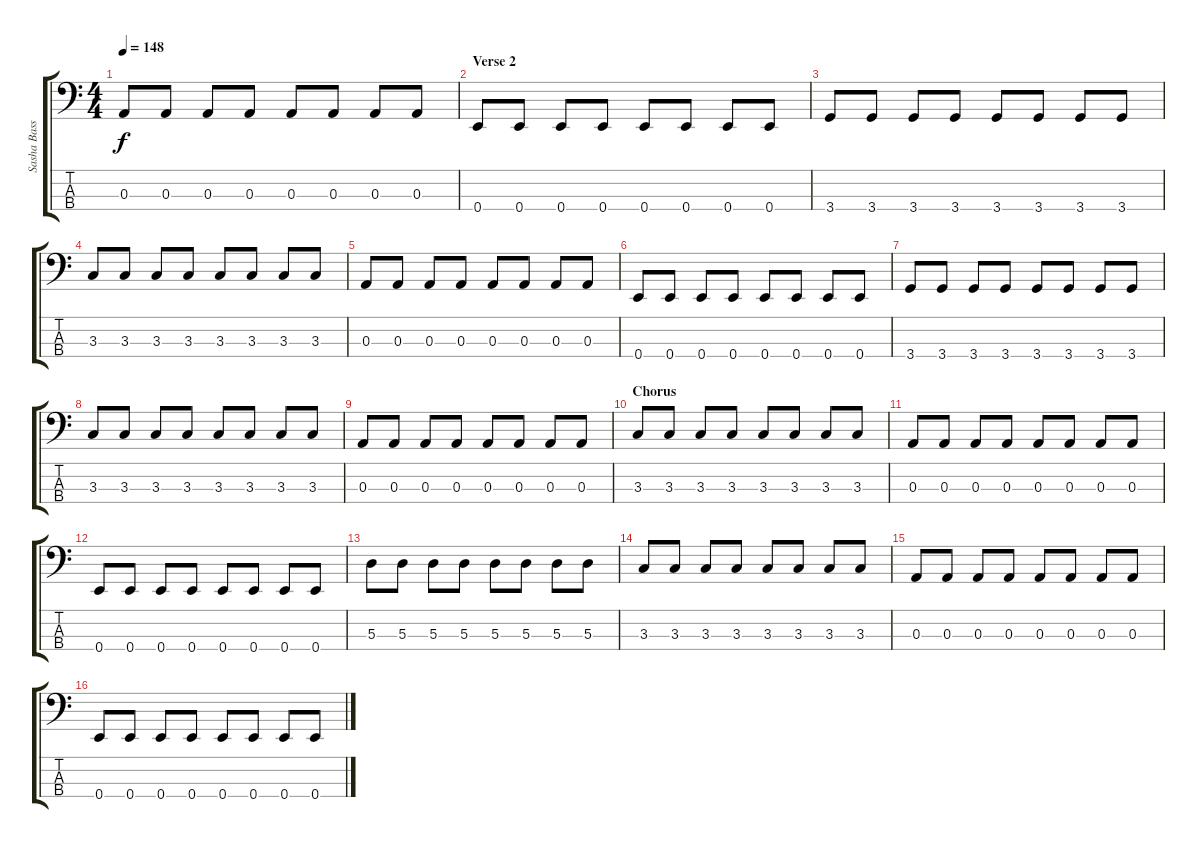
\track ("Sasha Bass" "Sasha Bass") {instrument electricbasspick}
\staff {score tabs}
\tuning (G2 D2 A1 E1) {hide}
\ts (4 4)
\tempo 148
\clef f4
\ks c
0.3.8{dy f} 0.3.8 0.3.8 0.3.8 0.3.8 0.3.8 0.3.8 0.3.8 |
\section ("" "Verse 2")
0.4.8 0.4.8 0.4.8 0.4.8 0.4.8 0.4.8 0.4.8 0.4.8 |
3.4.8 3.4.8 3.4.8 3.4.8 3.4.8 3.4.8 3.4.8 3.4.8 |
3.3.8 3.3.8 3.3.8 3.3.8 3.3.8 3.3.8 3.3.8 3.3.8 |
0.3.8 0.3.8 0.3.8 0.3.8 0.3.8 0.3.8 0.3.8 0.3.8 |
0.4.8 0.4.8 0.4.8 0.4.8 0.4.8 0.4.8 0.4.8 0.4.8 |
3.4.8 3.4.8 3.4.8 3.4.8 3.4.8 3.4.8 3.4.8 3.4.8 |
3.3.8 3.3.8 3.3.8 3.3.8 3.3.8 3.3.8 3.3.8 3.3.8 |
0.3.8 0.3.8 0.3.8 0.3.8 0.3.8 0.3.8 0.3.8 0.3.8 |
\section ("" "Chorus")
3.3.8 3.3.8 3.3.8 3.3.8 3.3.8 3.3.8 3.3.8 3.3.8 |
0.3.8 0.3.8 0.3.8 0.3.8 0.3.8 0.3.8 0.3.8 0.3.8 |
0.4.8 0.4.8 0.4.8 0.4.8 0.4.8 0.4.8 0.4.8 0.4.8 |
5.3.8 5.3.8 5.3.8 5.3.8 5.3.8 5.3.8 5.3.8 5.3.8 |
3.3.8 3.3.8 3.3.8 3.3.8 3.3.8 3.3.8 3.3.8 3.3.8 |
0.3.8 0.3.8 0.3.8 0.3.8 0.3.8 0.3.8 0.3.8 0.3.8 |
0.4.8 0.4.8 0.4.8 0.4.8 0.4.8 0.4.8 0.4.8 0.4.8
